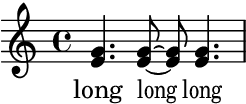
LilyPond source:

\version "2.16.2" % absolutely necessary!

% use this to crop output page size to match the snippet
#(ly:set-option 'preview #t)

\header {
  snippet-title = "Scaling stencils"
  snippet-author = "Janek Warchoł"
  snippet-description = \markup {
    Sometimes you want to scale (stretch or squeeze) an object -
    for example, make a flag shorter so that a tie can be placed below it,
    or make a lyric syllable narrower so that it won't distort the note
    spacing.  To do this, you have to override the stencil property of
    that object.
    Note that you can place such override in a "\layout" block and thus
    make, for example, all lyrics in your piece narrower by a certain factor.
  }
  % add comma-separated tags to make searching more effective:
  tags = "scale, stretch, squeeze, lyrics, flag, stencil"
  % is this snippet ready?  See meta/status-values.md
  status = "ready"
}

%%%%%%%%%%%%%%%%%%%%%%%%%%
% here goes the snippet: %
%%%%%%%%%%%%%%%%%%%%%%%%%%

{
  <e' g'>4.
  \once \override Flag #'stencil =
  #(lambda (grob)
     (ly:stencil-scale (ly:flag::print grob) 1 0.8))
  q8~q8 q4.
}
\addlyrics {
  long
  \override LyricText #'stencil =
  #(lambda (grob)
     (ly:stencil-scale (lyric-text::print grob) 0.8 1))
  long
  long
}
